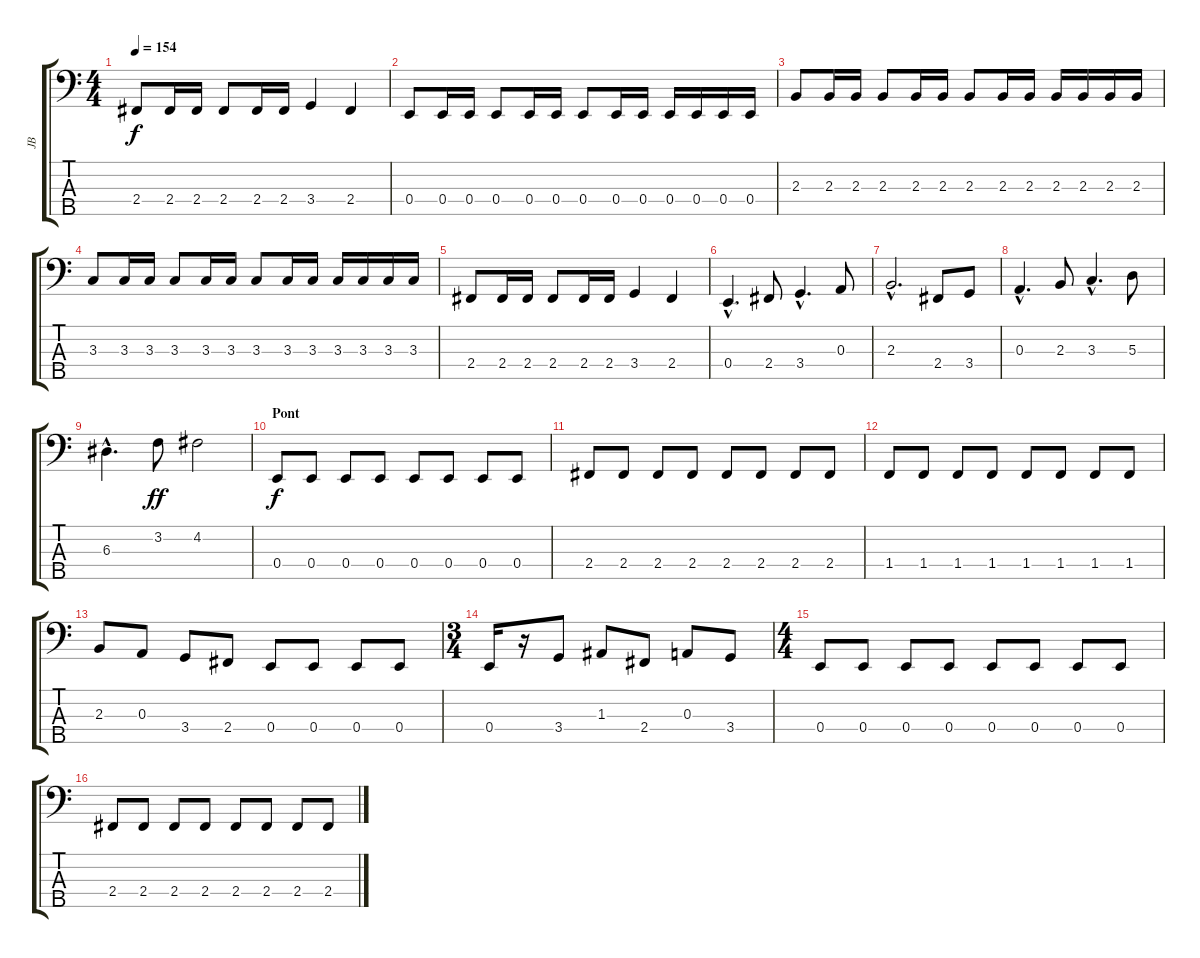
\track ("JB" "JB") {instrument electricbassfinger}
\staff {score tabs}
\tuning (G2 D2 A1 E1 B0) {hide}
\ts (4 4)
\tempo 154
\clef f4
\ks c
2.4.8{dy f} 2.4.16 2.4.16 2.4.8 2.4.16 2.4.16 3.4.4 2.4.4 |
0.4.8 0.4.16 0.4.16 0.4.8 0.4.16 0.4.16 0.4.8 0.4.16 0.4.16 0.4.16 0.4.16 0.4.16 0.4.16 |
2.3.8 2.3.16 2.3.16 2.3.8 2.3.16 2.3.16 2.3.8 2.3.16 2.3.16 2.3.16 2.3.16 2.3.16 2.3.16 |
3.3.8 3.3.16 3.3.16 3.3.8 3.3.16 3.3.16 3.3.8 3.3.16 3.3.16 3.3.16 3.3.16 3.3.16 3.3.16 |
2.4.8 2.4.16 2.4.16 2.4.8 2.4.16 2.4.16 3.4.4 2.4.4 |
0.4{hac}.4{d} 2.4.8 3.4{hac}.4{d} 0.3.8 |
2.3{hac}.2{d} 2.4.8 3.4.8 |
0.3{hac}.4{d} 2.3.8 3.3{hac}.4{d} 5.3.8 |
6.3{hac}.4{d} 3.2.8{dy ff} 4.2.2 |
\section ("" "Pont")
0.4.8{dy f} 0.4.8 0.4.8 0.4.8 0.4.8 0.4.8 0.4.8 0.4.8 |
2.4.8 2.4.8 2.4.8 2.4.8 2.4.8 2.4.8 2.4.8 2.4.8 |
1.4.8 1.4.8 1.4.8 1.4.8 1.4.8 1.4.8 1.4.8 1.4.8 |
2.3.8 0.3.8 3.4.8 2.4.8 0.4.8 0.4.8 0.4.8 0.4.8 |
\ts (3 4)
0.4.16 r.16 3.4.8 1.3.8 2.4.8 0.3.8 3.4.8 |
\ts (4 4)
0.4.8 0.4.8 0.4.8 0.4.8 0.4.8 0.4.8 0.4.8 0.4.8 |
2.4.8 2.4.8 2.4.8 2.4.8 2.4.8 2.4.8 2.4.8 2.4.8
